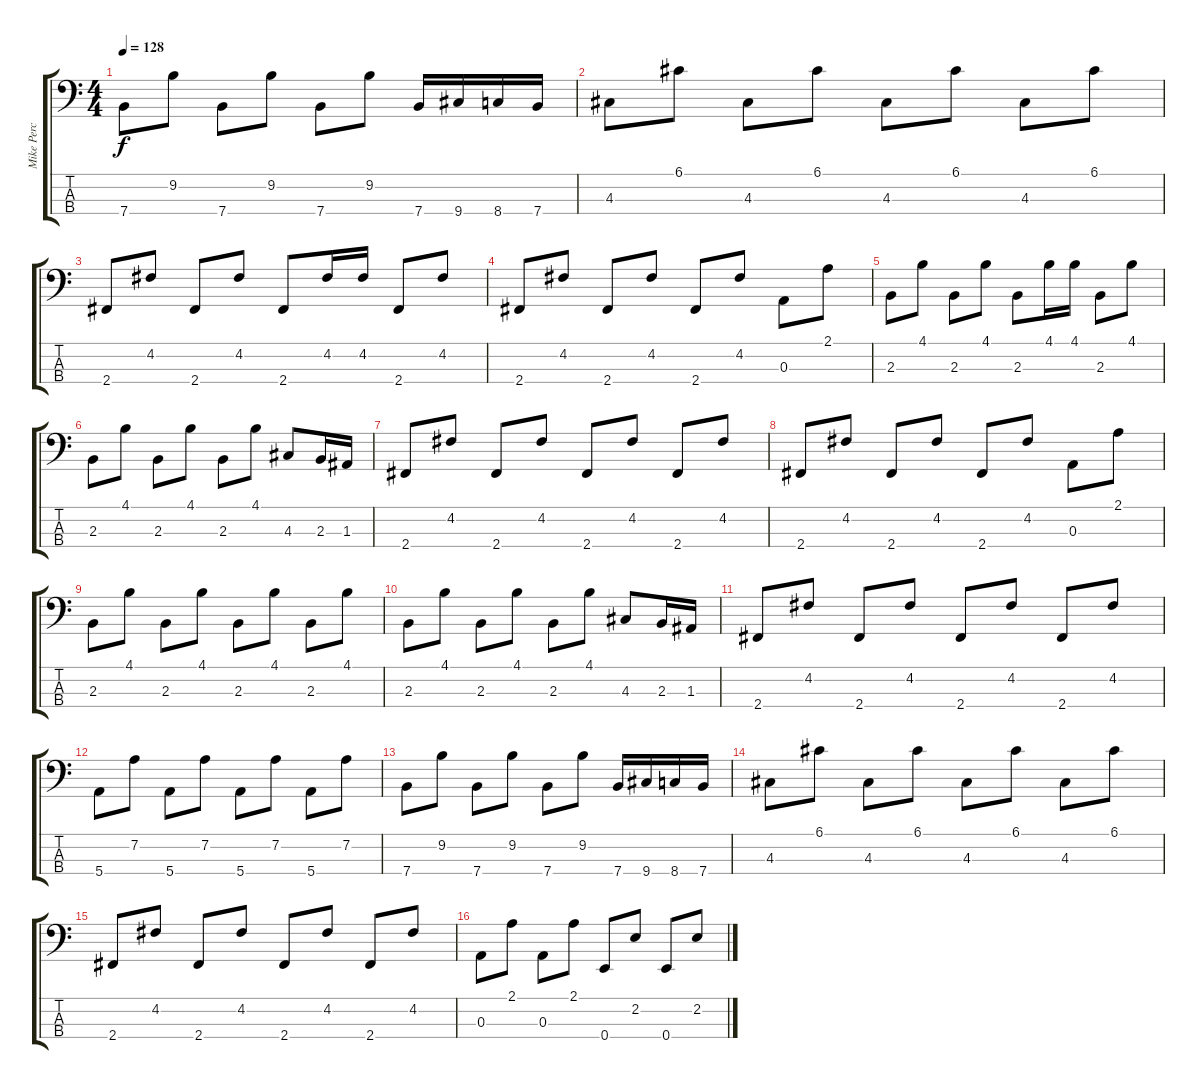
\track (" Mike Percy" " Mike Perc") {instrument electricbassfinger}
\staff {score tabs}
\tuning (G2 D2 A1 E1) {hide}
\ts (4 4)
\tempo 128
\clef f4
\ks c
7.4.8{dy f} 9.2.8 7.4.8 9.2.8 7.4.8 9.2.8 7.4.16 9.4.16 8.4.16 7.4.16 |
4.3.8 6.1.8 4.3.8 6.1.8 4.3.8 6.1.8 4.3.8 6.1.8 |
2.4.8 4.2.8 2.4.8 4.2.8 2.4.8 4.2.16 4.2.16 2.4.8 4.2.8 |
2.4.8 4.2.8 2.4.8 4.2.8 2.4.8 4.2.8 0.3.8 2.1.8 |
2.3.8 4.1.8 2.3.8 4.1.8 2.3.8 4.1.16 4.1.16 2.3.8 4.1.8 |
2.3.8 4.1.8 2.3.8 4.1.8 2.3.8 4.1.8 4.3.8 2.3.16 1.3.16 |
2.4.8 4.2.8 2.4.8 4.2.8 2.4.8 4.2.8 2.4.8 4.2.8 |
2.4.8 4.2.8 2.4.8 4.2.8 2.4.8 4.2.8 0.3.8 2.1.8 |
2.3.8 4.1.8 2.3.8 4.1.8 2.3.8 4.1.8 2.3.8 4.1.8 |
2.3.8 4.1.8 2.3.8 4.1.8 2.3.8 4.1.8 4.3.8 2.3.16 1.3.16 |
2.4.8 4.2.8 2.4.8 4.2.8 2.4.8 4.2.8 2.4.8 4.2.8 |
5.4.8 7.2.8 5.4.8 7.2.8 5.4.8 7.2.8 5.4.8 7.2.8 |
7.4.8 9.2.8 7.4.8 9.2.8 7.4.8 9.2.8 7.4.16 9.4.16 8.4.16 7.4.16 |
4.3.8 6.1.8 4.3.8 6.1.8 4.3.8 6.1.8 4.3.8 6.1.8 |
2.4.8 4.2.8 2.4.8 4.2.8 2.4.8 4.2.8 2.4.8 4.2.8 |
0.3.8 2.1.8 0.3.8 2.1.8 0.4.8 2.2.8 0.4.8 2.2.8
